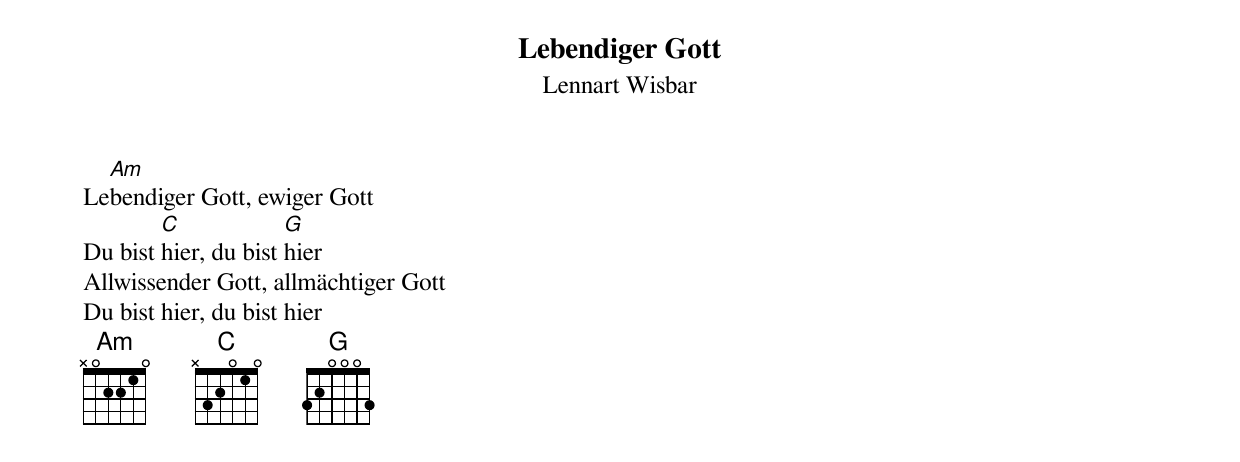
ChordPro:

{title:Lebendiger Gott}
{subtitle:Lennart Wisbar}
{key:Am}

Le[Am]bendiger Gott, ewiger Gott
Du bist [C]hier, du bist [G]hier
Allwissender Gott, allmächtiger Gott
Du bist hier, du bist hier
